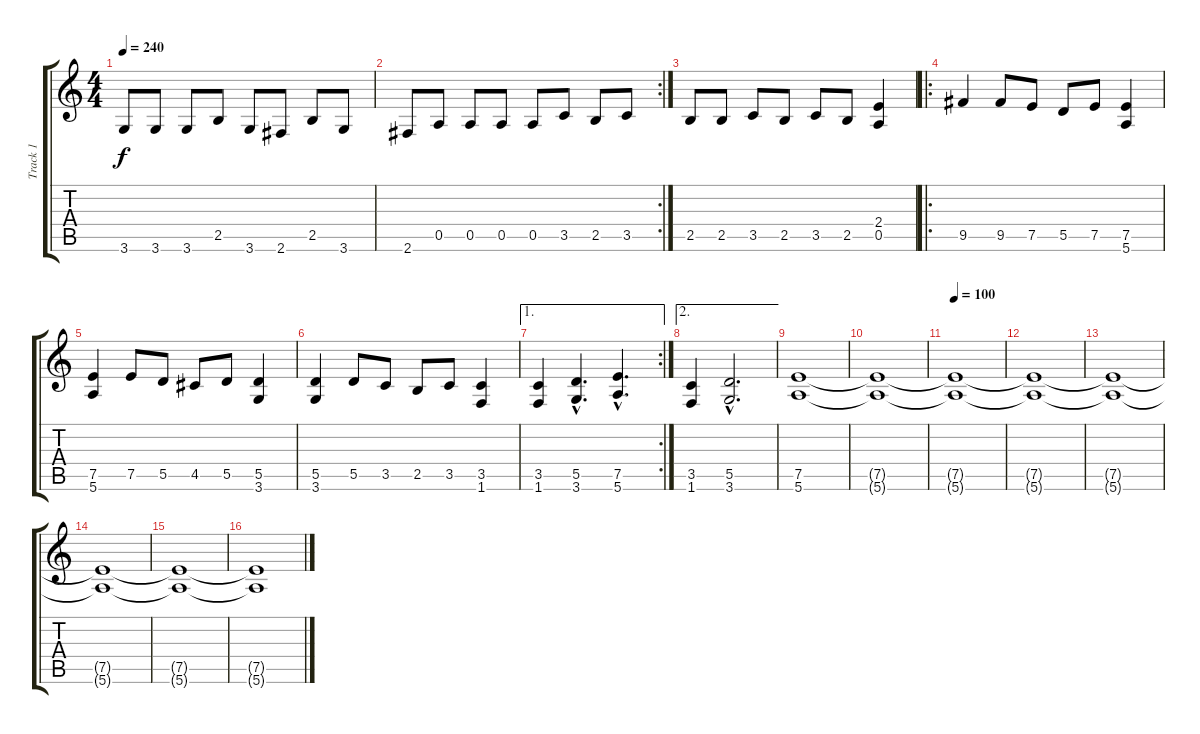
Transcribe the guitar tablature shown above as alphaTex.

\track ("Track 1" "Track 1") {instrument distortionguitar}
\staff {score tabs}
\tuning (E4 B3 G3 D3 A2 E2) {hide}
\ts (4 4)
\tempo 240
\clef g2
\ks c
3.6.8{dy f} 3.6.8 3.6.8 2.5.8 3.6.8 2.6.8 2.5.8 3.6.8 |
\rc 2
2.6.8 0.5.8 0.5.8 0.5.8 0.5.8 3.5.8 2.5.8 3.5.8 |
2.5.8 2.5.8 3.5.8 2.5.8 3.5.8 2.5.8 (2.4 0.5).4 |
\ro
9.5.4 9.5.8 7.5.8 5.5.8 7.5.8 (7.5 5.6).4 |
(7.5 5.6).4 7.5.8 5.5.8 4.5.8 5.5.8 (5.5 3.6).4 |
(5.5 3.6).4 5.5.8 3.5.8 2.5.8 3.5.8 (3.5 1.6).4 |
\ae 1
\rc 2
(3.5 1.6).4 (5.5{hac} 3.6{hac}).4{d} (7.5{hac} 5.6{hac}).4{d} |
\ae 2
(3.5 1.6).4 (5.5{hac} 3.6{hac}).2{d} |
(7.5 5.6).1 |
(7.5{t} 5.6{t}).1 |
\tempo 100
(7.5{t} 5.6{t}).1 |
(7.5{t} 5.6{t}).1 |
(7.5{t} 5.6{t}).1 |
(7.5{t} 5.6{t}).1 |
(7.5{t} 5.6{t}).1 |
(7.5{t} 5.6{t}).1
